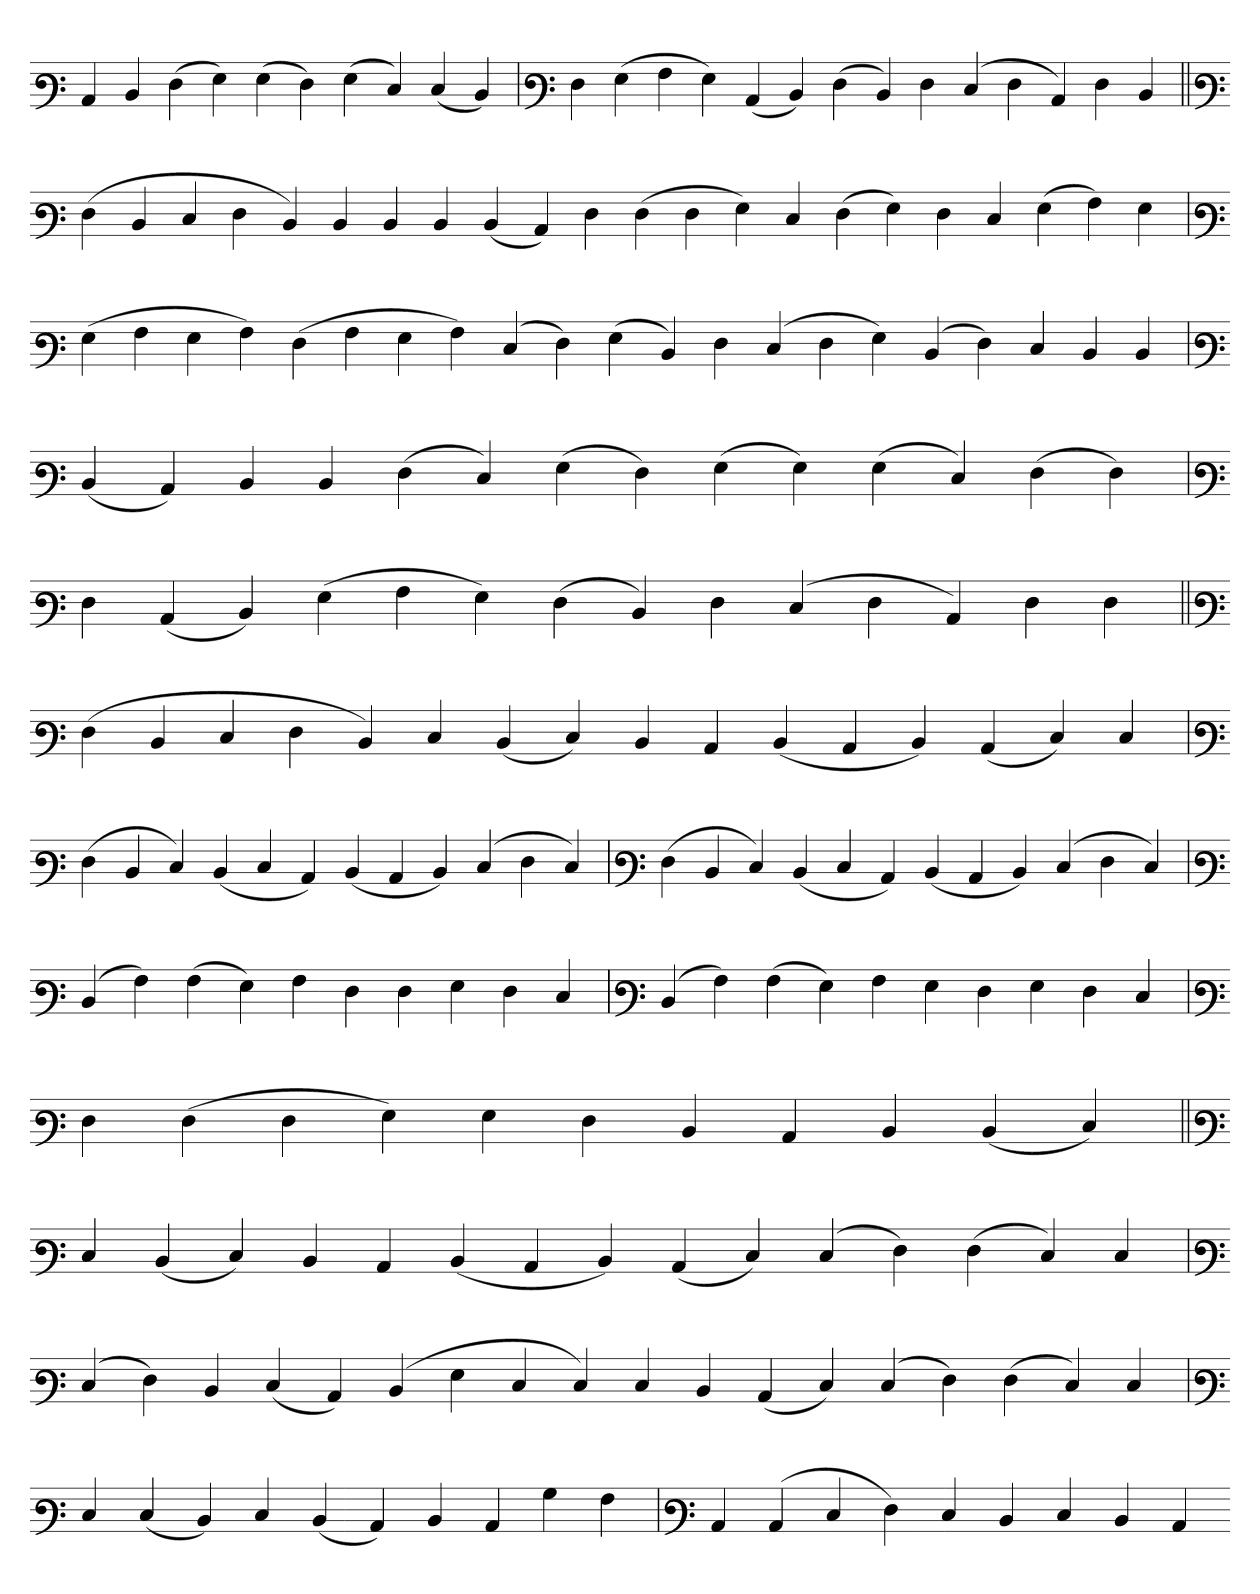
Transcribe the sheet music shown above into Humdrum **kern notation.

**kern
*part1
*staff1
*clefF3
=
4C
4D
(4F
4G)
(4G
4F)
(4G
4E)
(4E
4D)
=`
*clefF3
4F
(4G
4A
4G)
(4C
4D)
(4F
4D)
4F
(4E
4F
4C)
4F
4D
=||
*clefF3
(4F
4D
4E
4F
4D)
4D
4D
4D
(4D
4C)
4F
(4F
4F
4G)
4E
(4F
4G)
4F
4E
(4G
4A)
4G
=`
*clefF3
(4G
4A
4G
4A)
(4F
4A
4G
4A)
(4E
4F)
(4G
4D)
4F
(4E
4F
4G)
(4D
4F)
4E
4D
4D
='
*clefF3
(4D
4C)
4D
4D
(4F
4E)
(4G
4F)
(4G
4G)
(4G
4E)
(4F
4F)
=`
*clefF3
4F
(4C
4D)
(4G
4A
4G)
(4F
4D)
4F
(4E
4F
4C)
4F
4F
=||
*clefF3
(4F
4D
4E
4F
4D)
4E
(4D
4E)
4D
4C
(4D
4C
4D)
(4C
4E)
4E
='
*clefF3
(4F
4D
4E)
(4D
4E
4C)
(4D
4C
4D)
(4E
4F
4E)
=`
*clefF3
(4F
4D
4E)
(4D
4E
4C)
(4D
4C
4D)
(4E
4F
4E)
='
*clefF3
(4D
4A)
(4A
4G)
4A
4F
4F
4G
4F
4E
=`
*clefF3
(4D
4A)
(4A
4G)
4A
4G
4F
4G
4F
4E
=`
*clefF3
4F
(4F
4F
4G)
4G
4F
4D
4C
4D
(4D
4E)
=||
*clefF3
4E
(4D
4E)
4D
4C
(4D
4C
4D)
(4C
4E)
(4E
4F)
(4F
4E)
4E
=`
*clefF3
(4E
4F)
4D
(4E
4C)
(4D
4G
4E
4E)
4E
4D
(4C
4E)
(4E
4F)
(4F
4E)
4E
='
*clefF3
4E
(4E
4D)
4E
(4D
4C)
4D
4C
4B
4A
=`
*clefF3
4C
(4C
4E
4F)
4E
4D
4E
4D
4C
=-
*-
